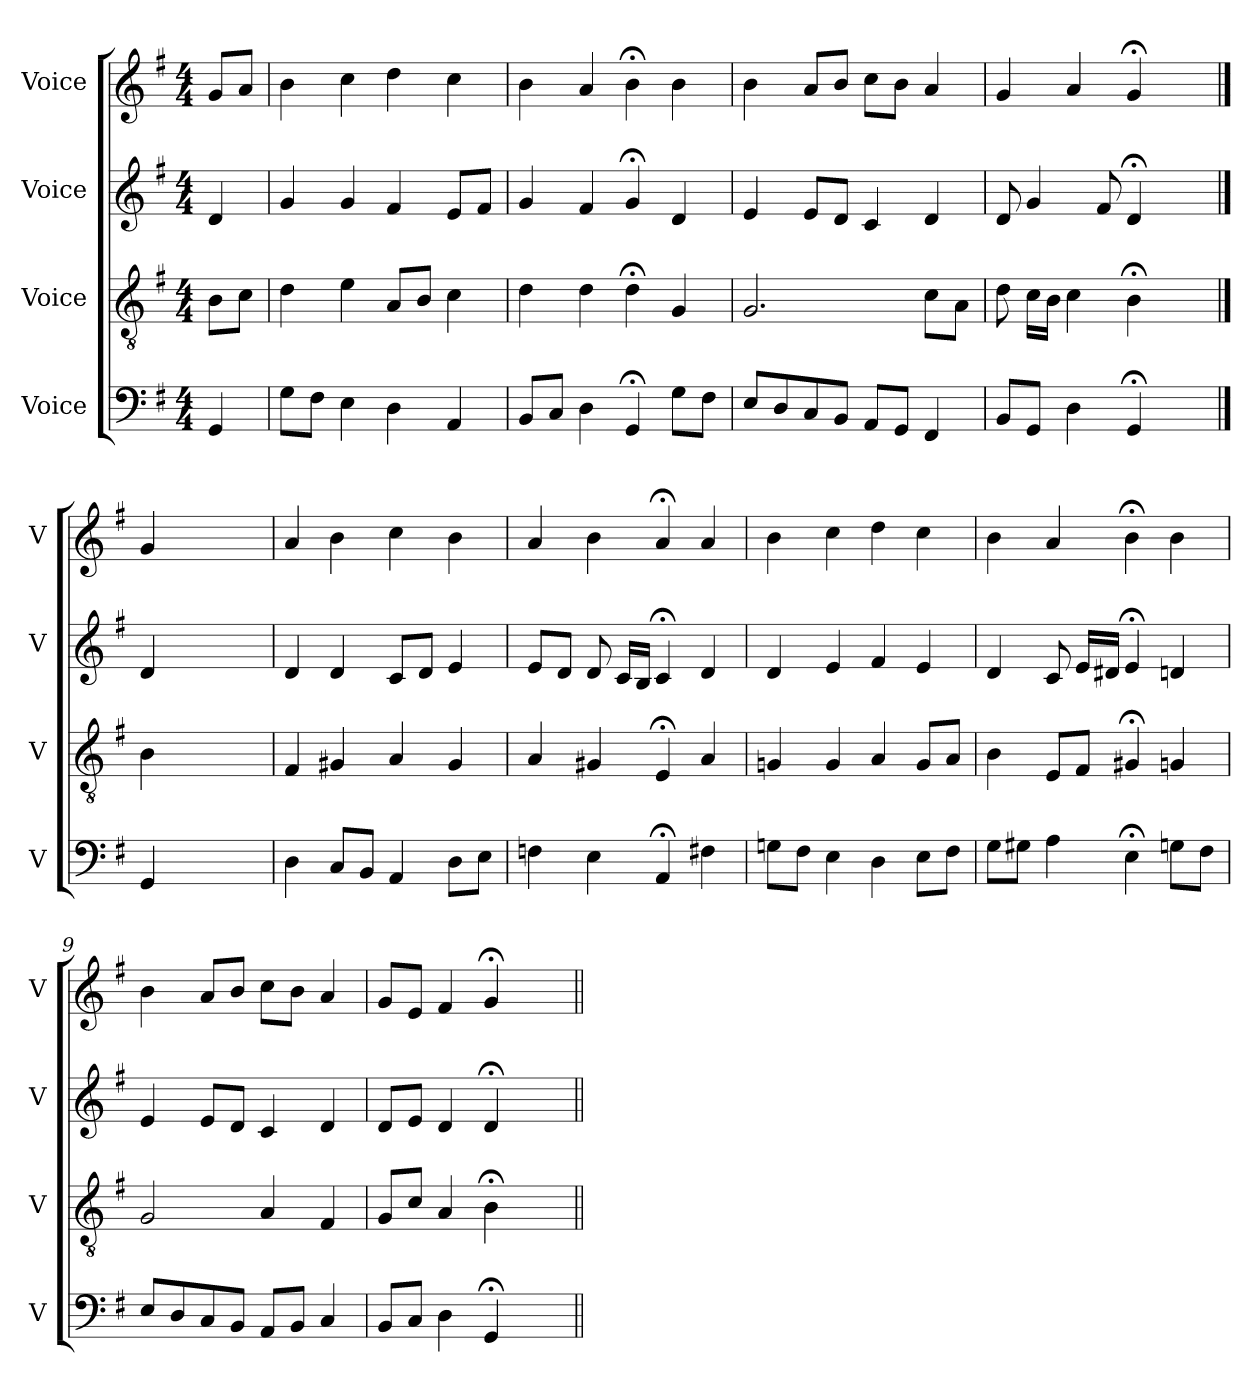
**kern	**kern	**kern	**kern
*part4	*part3	*part2	*part1
*staff4	*staff3	*staff2	*staff1
*I"Voice	*I"Voice	*I"Voice	*I"Voice
*I'V	*I'V	*I'V	*I'V
*clefF4	*clefGv2	*clefG2	*clefG2
*k[f#]	*k[f#]	*k[f#]	*k[f#]
*M4/4	*M4/4	*M4/4	*M4/4
*MM100	*MM100	*MM100	*MM100
=	=	=	=
4GG/	8B\L	4d/	8g/L
.	8c\J	.	8a/J
=1	=1	=1	=1
8G\L	4d\	4g/	4b\
8F#\J	.	.	.
4E\	4e\	4g/	4cc\
4D\	8A/L	4f#/	4dd\
.	8B/J	.	.
4AA/	4c\	8e/L	4cc\
.	.	8f#/J	.
=2	=2	=2	=2
8BB/L	4d\	4g/	4b\
8C/J	.	.	.
4D\	4d\	4f#/	4a/
4GG;/	4d;\	4g;/	4b;\
8G\L	4G/	4d/	4b\
8F#\J	.	.	.
=3	=3	=3	=3
8E/L	2.G/	4e/	4b\
8D/	.	.	.
8C/	.	8e/L	8a/L
8BB/J	.	8d/J	8b/J
8AA/L	.	4c/	8cc\L
8GG/J	.	.	8b\J
4FF#/	8c\L	4d/	4a/
.	8A\J	.	.
=4	=4	=4	=4
8BB/L	8d\	8d/	4g/
8GG/J	16c\LL	4g/	.
.	16B\JJ	.	.
4D\	4c\	.	4a/
.	.	8f#/	.
4GG;/	4B;\	4d;/	4g;/
4ryy	4ryy	4ryy	4ryy
!!LO:LB:g=z
==	==	==	==
4GG/	4B\	4d/	4g/
2.ryy	2.ryy	2.ryy	2.ryy
=5	=5	=5	=5
4D\	4F#/	4d/	4a/
8C/L	4G#X/	4d/	4b\
8BB/J	.	.	.
4AA/	4A/	8c/L	4cc\
.	.	8d/J	.
8D\L	4G#/	4e/	4b\
8E\J	.	.	.
=6	=6	=6	=6
4Fn\	4A/	8e/L	4a/
.	.	8d/J	.
4E\	4G#X/	8d/	4b\
.	.	16c/LL	.
.	.	16B/JJ	.
4AA;/	4E;/	4c;/	4a;/
4F#X\	4A/	4d/	4a/
=7	=7	=7	=7
8Gn\L	4Gn/	4d/	4b\
8F#\J	.	.	.
4E\	4G/	4e/	4cc\
4D\	4A/	4f#/	4dd\
8E\L	8G/L	4e/	4cc\
8F#\J	8A/J	.	.
=8	=8	=8	=8
8G\L	4B\	4d/	4b\
8G#X\J	.	.	.
4A\	8E/L	8c/	4a/
.	8F#/J	16e/LL	.
.	.	16d#X/JJ	.
4E;\	4G#X;/	4e;/	4b;\
8Gn\L	4Gn/	4dn/	4b\
8F#\J	.	.	.
!!LO:LB:g=z
=9	=9	=9	=9
8E/L	2G/	4e/	4b\
8D/	.	.	.
8C/	.	8e/L	8a/L
8BB/J	.	8d/J	8b/J
8AA/L	4A/	4c/	8cc\L
8BB/J	.	.	8b\J
4C/	4F#/	4d/	4a/
=10	=10	=10	=10
8BB/L	8G/L	8d/L	8g/L
8C/J	8c/J	8e/J	8e/J
4D\	4A/	4d/	4f#/
4GG;/	4B;\	4d;/	4g;/
4ryy	4ryy	4ryy	4ryy
=||	=||	=||	=||
*-	*-	*-	*-
